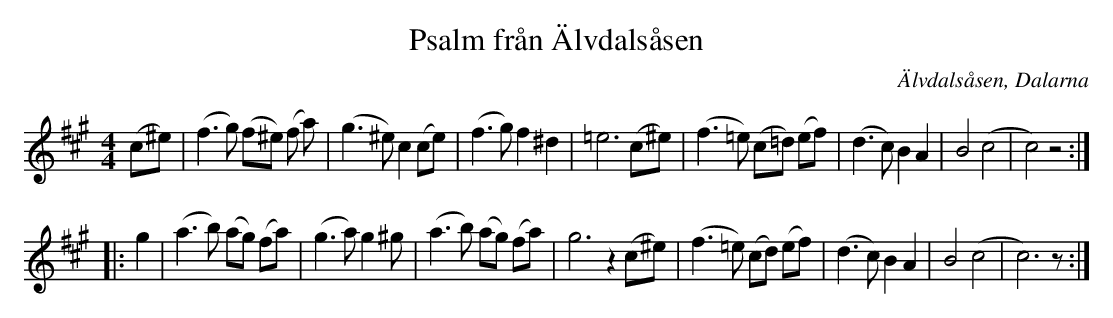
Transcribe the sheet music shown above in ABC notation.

X:1
T:Psalm från Älvdalsåsen
O:Älvdalsåsen, Dalarna
M:4/4
L:1/8
K:A
 (c^e) | (f3 g) (f^e) (f a) | (g3 ^e) c2 (ce) | (f3 g) f2 ^d2 | =e6 (c^e) | (f3=e) (c=d) (ef) | (d3c) B2 A2 | B4(c4 | c4) z4 :|]
|: g2 | (a3b) (ag) (fa) | (g3a) g2 ^g | (a3 b) (ag) (fa) | g6 z2 (c^e) | (f3 =e) (cd) (ef) | (d3 c) B2 A2 | B4 (c4 | c6) z1 :|]
